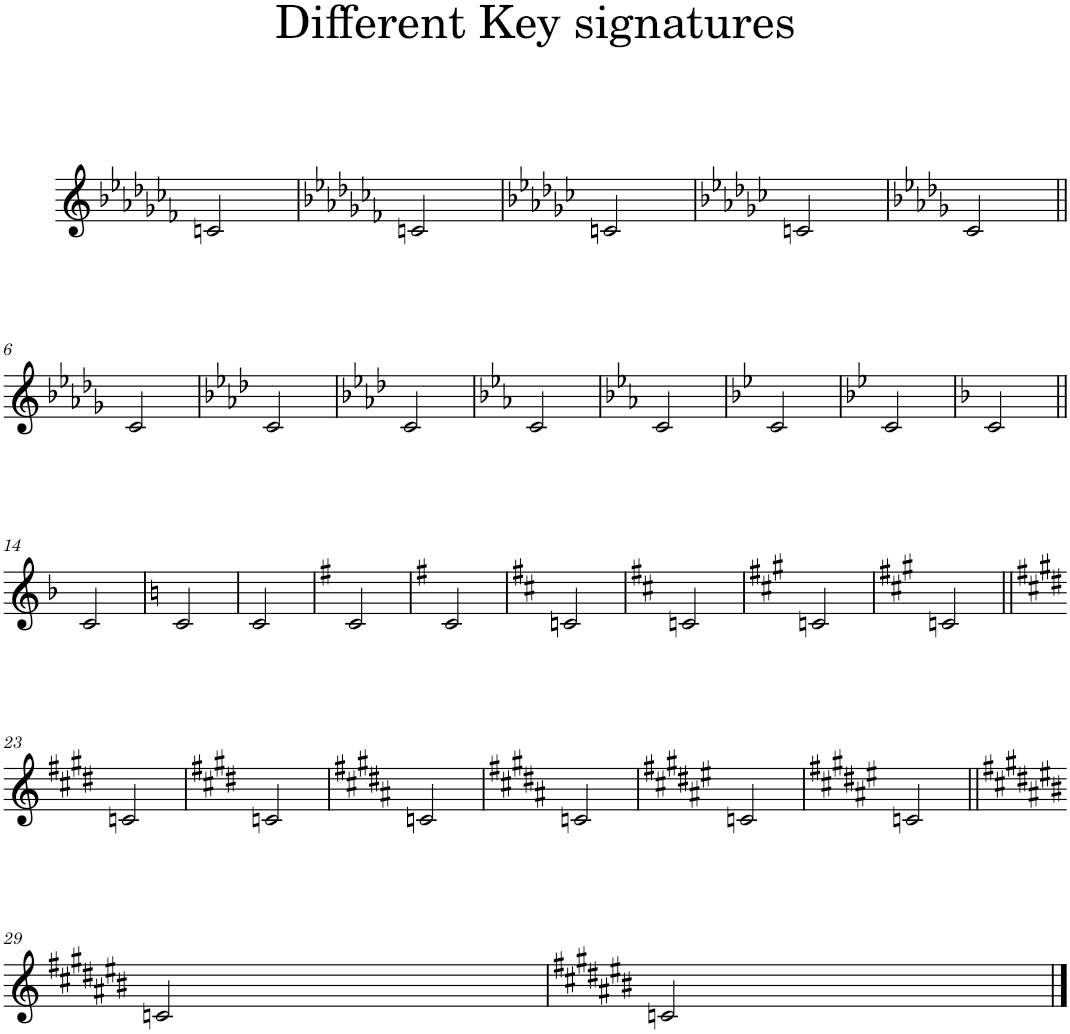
**kern
*part1
*staff1
*clefG2
*k[b-e-a-d-g-c-f-]
*C-:
=1
2cn/
=2
*k[b-e-a-d-g-c-f-]
*a-:
2cn/
=3
*k[b-e-a-d-g-c-]
*G-:
2cn/
=4
*k[b-e-a-d-g-c-]
*e-:
2cn/
=5
*k[b-e-a-d-g-]
*D-:
2c/
!!LO:LB:g=z
=6||
*k[b-e-a-d-g-]
*b-:
2c/
=7
*k[b-e-a-d-]
*A-:
2c/
=8
*k[b-e-a-d-]
*f:
2c/
=9
*k[b-e-a-]
*E-:
2c/
=10
*k[b-e-a-]
*c:
2c/
=11
*k[b-e-]
*B-:
2c/
=12
*k[b-e-]
*g:
2c/
=13
*k[b-]
*F:
2c/
!!LO:LB:g=z
=14||
*k[b-]
*d:
2c/
=15
*k[]
*C:
2c/
=16
*k[]
*a:
2c/
=17
*k[f#]
*G:
2c/
=18
*k[f#]
*e:
2c/
=19
*k[f#c#]
*D:
2cn/
=20
*k[f#c#]
*b:
2cn/
=21
*k[f#c#g#]
*A:
2cn/
=22
*k[f#c#g#]
*f#:
2cn/
!!LO:LB:g=z
=23||
*k[f#c#g#d#]
*E:
2cn/
=24
*k[f#c#g#d#]
*c#:
2cn/
=25
*k[f#c#g#d#a#]
*B:
2cn/
=26
*k[f#c#g#d#a#]
*g#:
2cn/
=27
*k[f#c#g#d#a#e#]
*F#:
2cn/
=28
*k[f#c#g#d#a#e#]
*d#:
2cn/
!!LO:LB:g=z
=29||
*k[f#c#g#d#a#e#b#]
*C#:
2cn/
=30
*k[f#c#g#d#a#e#b#]
*a#:
2cn/
==
*-
